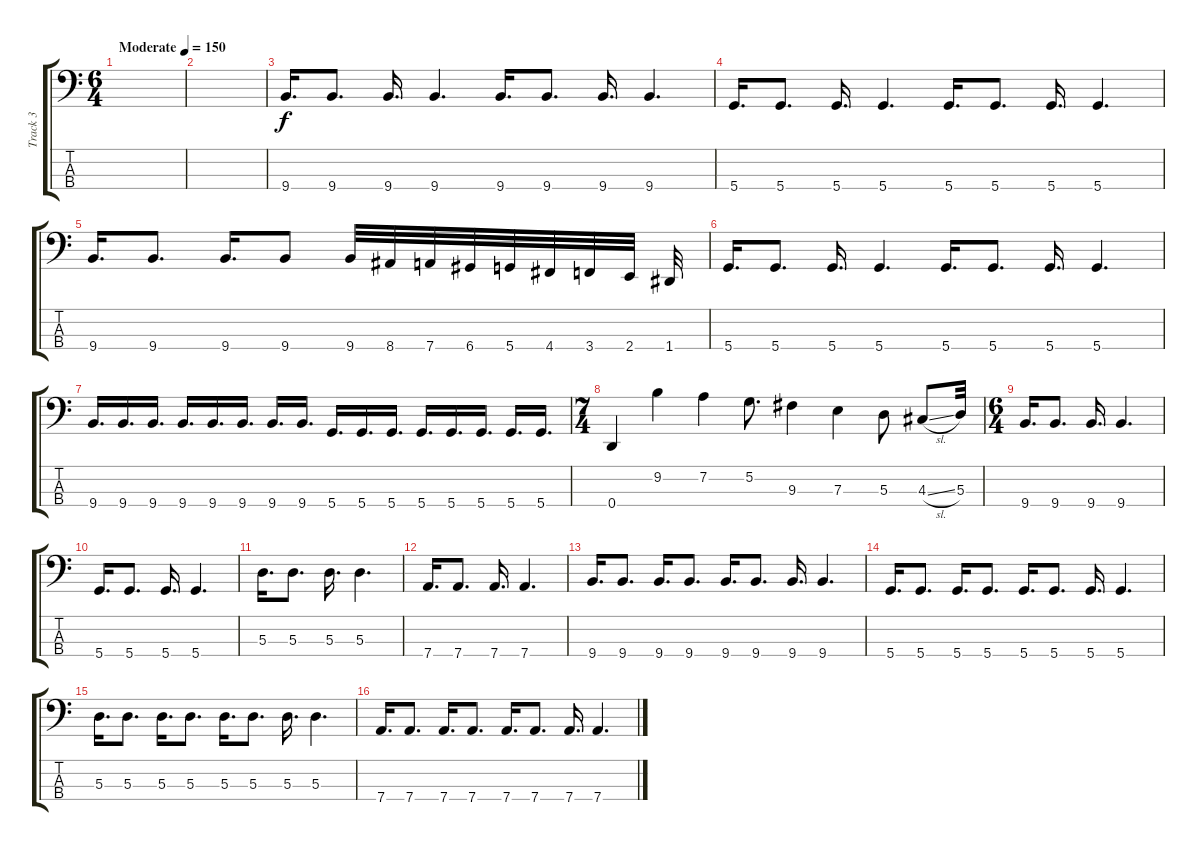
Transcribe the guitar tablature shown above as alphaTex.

\track ("Track 3" "Track 3") {instrument electricbassfinger}
\staff {score tabs}
\tuning (G2 D2 A1 D1) {hide}
\ts (6 4)
\tempo (150 "Moderate")
\clef f4
\ks c
|
|
9.4.16{d} 9.4.8{d} 9.4.16{d} 9.4.4{d} 9.4.16{d} 9.4.8{d} 9.4.16{d} 9.4.4{d} |
5.4.16{d} 5.4.8{d} 5.4.16{d} 5.4.4{d} 5.4.16{d} 5.4.8{d} 5.4.16{d} 5.4.4{d} |
9.4.16{d} 9.4.8{d} 9.4.16{d} 9.4.8 9.4.32 8.4.32 7.4.32 6.4.32 5.4.32 4.4.32 3.4.32 2.4.32 1.4.32 |
5.4.16{d} 5.4.8{d} 5.4.16{d} 5.4.4{d} 5.4.16{d} 5.4.8{d} 5.4.16{d} 5.4.4{d} |
9.4.16{d} 9.4.16{d} 9.4.16{d} 9.4.16{d} 9.4.16{d} 9.4.16{d} 9.4.16{d} 9.4.16{d} 5.4.16{d} 5.4.16{d} 5.4.16{d} 5.4.16{d} 5.4.16{d} 5.4.16{d} 5.4.16{d} 5.4.16{d} |
\ts (7 4)
0.4.4 9.2.4 7.2.4 5.2.8{d} 9.3.4 7.3.4 5.3.8 4.3{sl}.8 5.3.32 |
\ts (6 4)
9.4.16{d} 9.4.8{d} 9.4.16{d} 9.4.4{d} |
5.4.16{d} 5.4.8{d} 5.4.16{d} 5.4.4{d} |
5.3.16{d} 5.3.8{d} 5.3.16{d} 5.3.4{d} |
7.4.16{d} 7.4.8{d} 7.4.16{d} 7.4.4{d} |
9.4.16{d} 9.4.8{d} 9.4.16{d} 9.4.8{d} 9.4.16{d} 9.4.8{d} 9.4.16{d} 9.4.4{d} |
5.4.16{d} 5.4.8{d} 5.4.16{d} 5.4.8{d} 5.4.16{d} 5.4.8{d} 5.4.16{d} 5.4.4{d} |
5.3.16{d} 5.3.8{d} 5.3.16{d} 5.3.8{d} 5.3.16{d} 5.3.8{d} 5.3.16{d} 5.3.4{d} |
7.4.16{d} 7.4.8{d} 7.4.16{d} 7.4.8{d} 7.4.16{d} 7.4.8{d} 7.4.16{d} 7.4.4{d}
